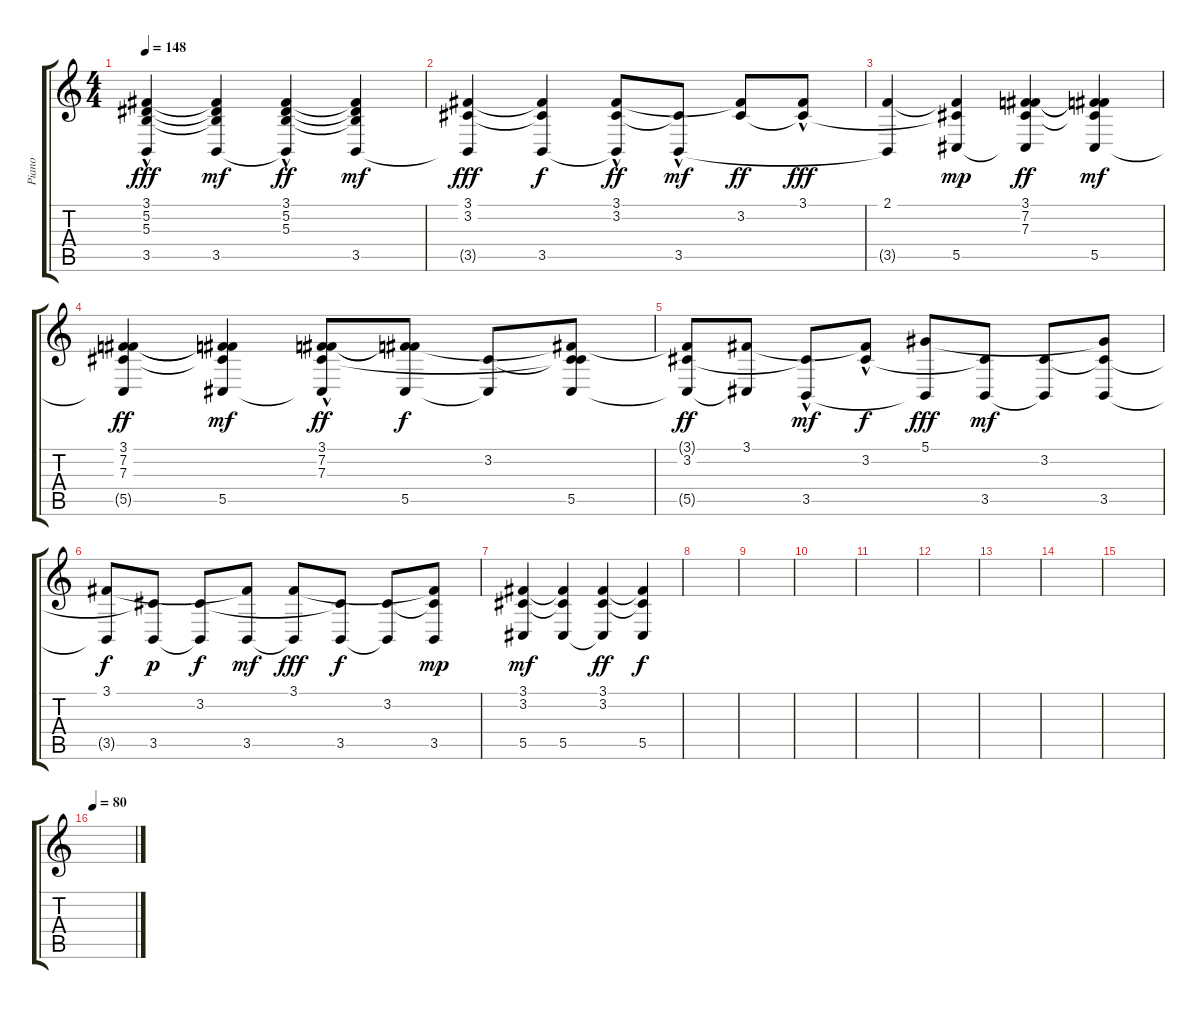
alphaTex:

\track ("Piano" "Piano") {instrument acousticgrandpiano}
\staff {score tabs}
\tuning (Eb4 Bb3 Gb3 Db3 Ab2 Eb2) {hide}
\ts (4 4)
\tempo 148
\clef g2
\ks c
(3.1 5.2{hac} 5.3{hac} 3.5).4{dy fff} (3.1{t} 5.2{t} 5.3{t} 3.5).4{dy mf} (3.1{hac} 5.2 5.3 3.5{t}).4{dy ff} (3.1{t} 5.2{t} 5.3{t} 3.5).4{dy mf} |
(3.1 3.2 3.5{t}).4{dy fff} (3.1{t} 3.2{t} 3.5).4{dy f} (3.1{hac} 3.2{hac} 3.5{t}).8{dy ff} (3.2{t} 3.5{hac}).8{dy mf} (3.1{t} 3.2).8{dy ff} (3.1{hac} 3.2{t}).8{dy fff} |
(2.1 3.5{t}).4 (2.1{t} 3.2{t} 5.5).4{dy mp} (3.1 7.2 7.3 5.5{t}).4{dy ff} (3.1{t} 7.2{t} 7.3{t} 5.5).4{dy mf} |
(3.1 7.2 7.3 5.5{t}).4{dy ff} (3.1{t} 7.2{t} 7.3{t} 5.5).4{dy mf} (3.1 7.2 7.3{hac} 5.5{t}).8{dy ff} (3.1{t} 7.2{t} 5.5).8{dy f} (3.2 5.5{t}).8 (3.1{t} 3.2{t} 7.3{t} 5.5).8 |
(3.1{t} 3.2 5.5{t}).8{dy ff} (3.1 5.5{t}).8 (3.2{t} 3.5{hac}).8{dy mf} (3.1{t} 3.2{hac}).8{dy f} (5.1 3.5{t}).8{dy fff} (3.2{t} 3.5).8{dy mf} (3.2 3.5{t}).8 (5.1{t} 3.2{t} 3.5).8 |
(3.1 3.5{t}).8{dy f} (3.2{t} 3.5).8{dy p} (3.2 3.5{t}).8{dy f} (3.1{t} 3.5).8{dy mf} (3.1 3.5{t}).8{dy fff} (3.2{t} 3.5).8{dy f} (3.2 3.5{t}).8 (3.1{t} 3.2{t} 3.5).8{dy mp} |
(3.1 3.2 5.5).4{dy mf} (3.1{t} 3.2{t} 5.5).4 (3.1 3.2 5.5{t}).4{dy ff} (3.1{t} 3.2{t} 5.5).4{dy f} |
|
|
|
|
|
|
|
|
\tempo 80
